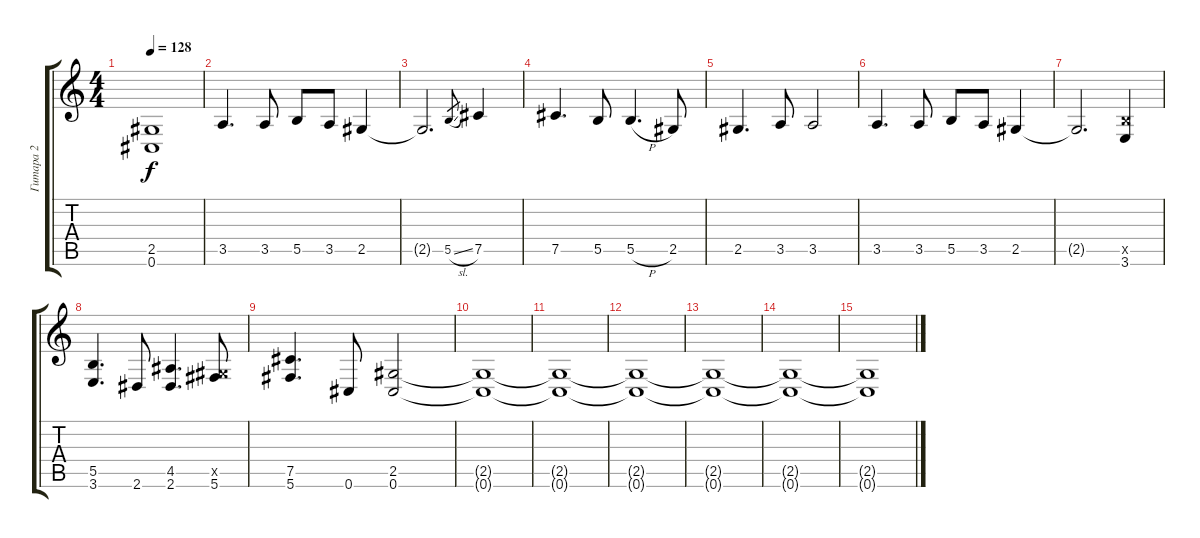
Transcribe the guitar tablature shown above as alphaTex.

\track ("Гитара 2" "Гитара 2") {instrument distortionguitar}
\staff {score tabs}
\tuning (Db4 Ab3 E3 B2 Gb2 Db2) {hide}
\ts (4 4)
\tempo 128
\clef g2
\ks c
(2.5 0.6).1{dy f} |
3.5.4{d} 3.5.8 5.5.8 3.5.8 2.5.4 |
2.5{t}.2{d} 5.5{sl}.8{gr} 7.5.4 |
7.5.4{d} 5.5.8 5.5{h}.4{d} 2.5.8 |
2.5.4{d} 3.5.8 3.5.2 |
3.5.4{d} 3.5.8 5.5.8 3.5.8 2.5.4 |
2.5{t}.2{d} (5.5{x} 3.6).4 |
(5.5 3.6).4{d} 2.6.8 (4.5 2.6).4{d} (2.5{x} 5.6).8 |
(7.5 5.6).4{d} 0.6.8 (2.5 0.6).2 |
(2.5{t} 0.6{t}).1{volume 5} |
(2.5{t} 0.6{t}).1 |
(2.5{t} 0.6{t}).1 |
(2.5{t} 0.6{t}).1{volume 0} |
(2.5{t} 0.6{t}).1 |
(2.5{t} 0.6{t}).1
